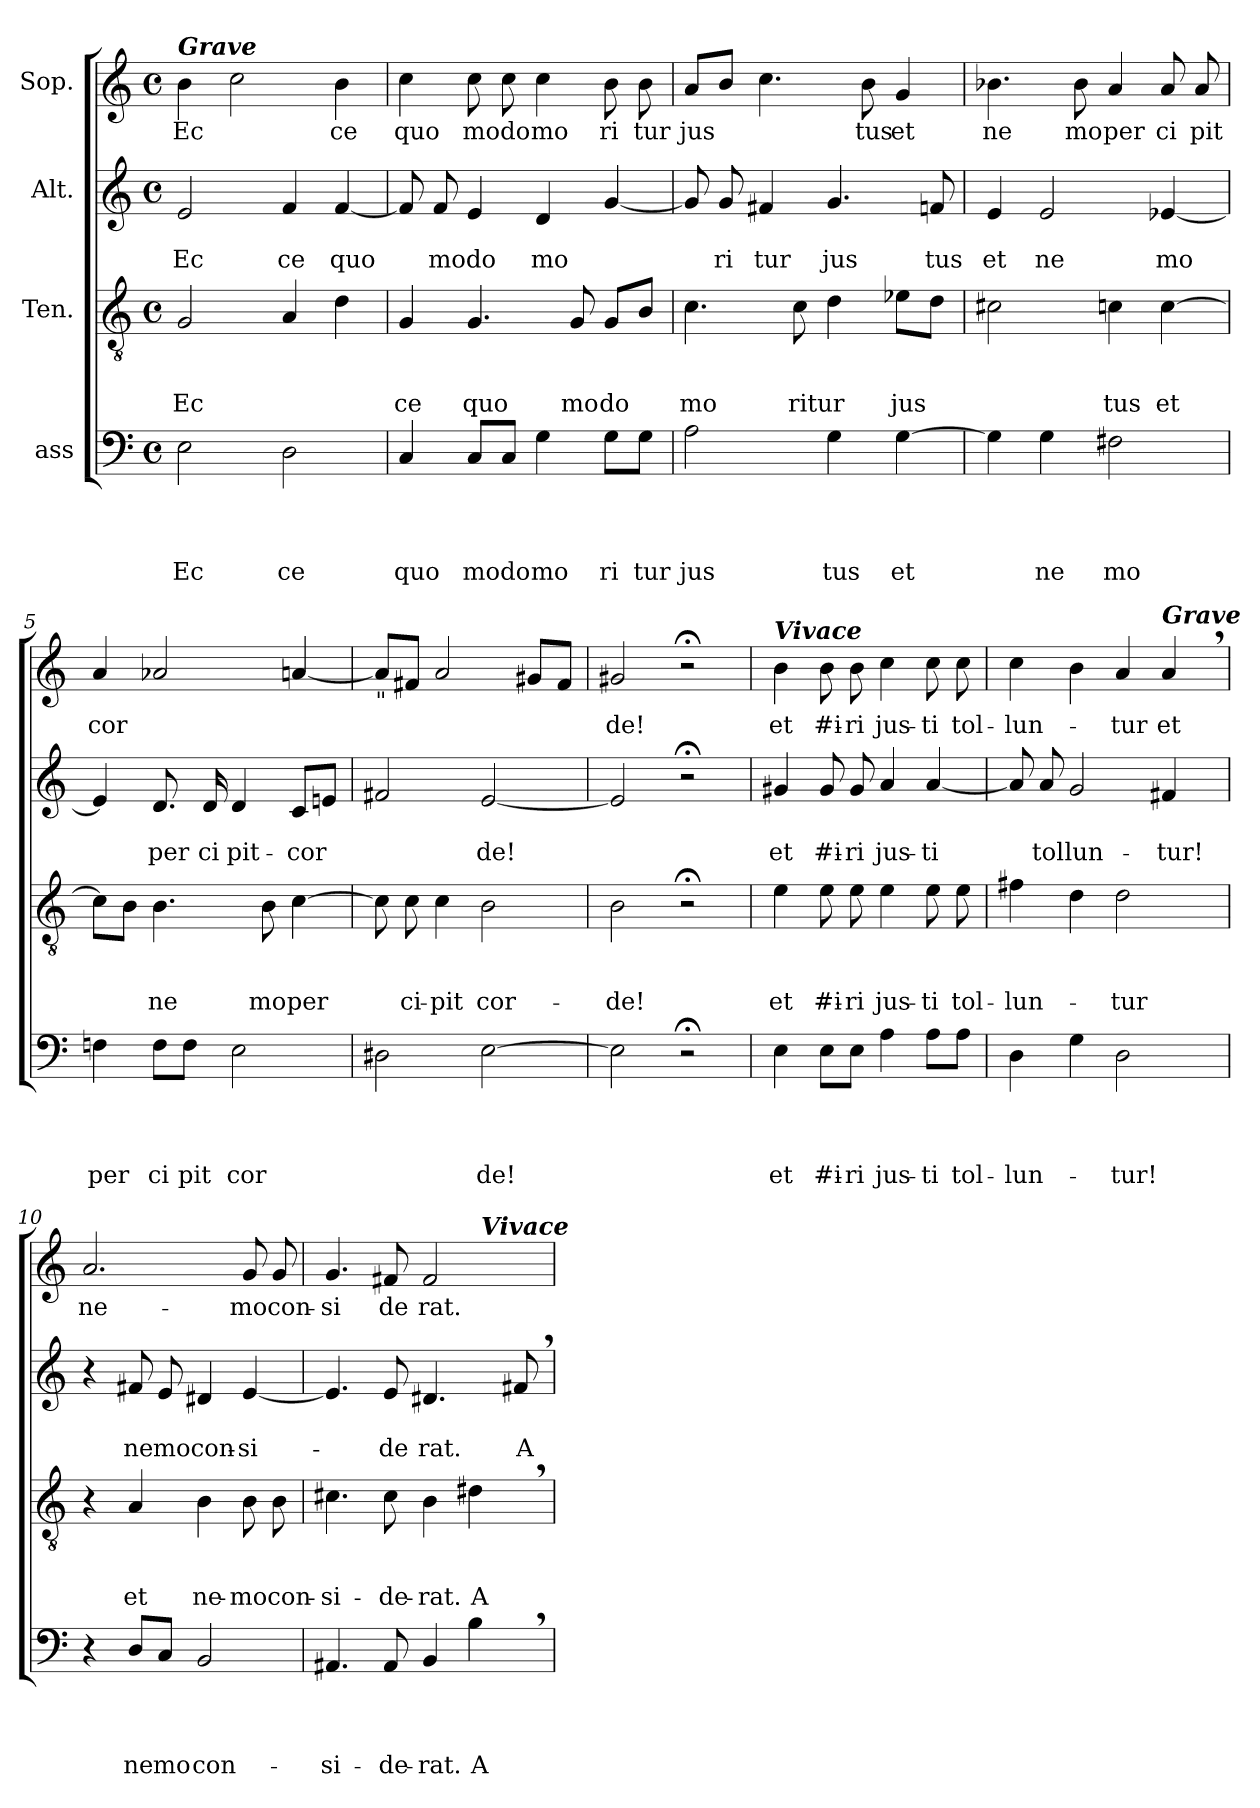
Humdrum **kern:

**kern	**text	**text	**text	**text	**kern	**text	**text	**text	**kern	**text	**text	**kern	**text
*part4	*part4	*part4	*part4	*part4	*part3	*part3	*part3	*part3	*part2	*part2	*part2	*part1	*part1
*staff4	*staff4	*staff4	*staff4	*staff4	*staff3	*staff3	*staff3	*staff3	*staff2	*staff2	*staff2	*staff1	*staff1
*I"ass	*	*	*	*	*I"Ten.	*	*	*	*I"Alt.	*	*	*I"Sop.	*
*clefF4	*	*	*	*	*clefGv2	*	*	*	*clefG2	*	*	*clefG2	*
*k[]	*	*	*	*	*k[]	*	*	*	*k[]	*	*	*k[]	*
*C:	*	*	*	*	*C:	*	*	*	*C:	*	*	*C:	*
*M4/4	*	*	*	*	*M4/4	*	*	*	*M4/4	*	*	*M4/4	*
*met(c)	*	*	*	*	*met(c)	*	*	*	*met(c)	*	*	*met(c)	*
=1	=1	=1	=1	=1	=1	=1	=1	=1	=1	=1	=1	=1	=1
!	!	!	!	!	!	!	!	!	!	!	!	!LO:TX:a:Bi:t=Grave	!
!	!	!	!	!LO:LY:b	!	!	!	!LO:LY:b	!	!	!LO:LY:b	!	!LO:LY:b
2E\	.	.	.	Ec	2G/	.	.	Ec	2e/	.	Ec	4b\	Ec
.	.	.	.	.	.	.	.	.	.	.	.	2cc\	.
!	!	!	!	!LO:LY:b	!	!	!	!	!	!	!LO:LY:b	!	!
2D\	.	.	.	ce	4A/	.	.	.	4f/	.	ce	.	.
!	!	!	!	!	!	!	!	!	!	!	!LO:LY:b	!	!LO:LY:b
.	.	.	.	.	4d\	.	.	.	[<4f/	.	quo	4b\	ce
=2	=2	=2	=2	=2	=2	=2	=2	=2	=2	=2	=2	=2	=2
!	!	!	!	!LO:LY:b	!	!	!	!LO:LY:b	!	!	!	!	!LO:LY:b
4C/	.	.	.	quo	4G/	.	.	ce	8f/]	.	.	4cc\	quo
!	!	!	!	!	!	!	!	!	!	!	!LO:LY:b	!	!
.	.	.	.	.	.	.	.	.	8f/	.	modo	.	.
!	!	!	!	!LO:LY:b	!	!	!	!LO:LY:b	!	!	!	!	!LO:LY:b
8C/L	.	.	.	modo	4.G/	.	.	quo	4e/	.	.	8cc\	modo
8C/J	.	.	.	.	.	.	.	.	.	.	.	8cc\	.
!	!	!	!	!LO:LY:b	!	!	!	!	!	!	!LO:LY:b	!	!LO:LY:b
4G\	.	.	.	mo	.	.	.	.	4d/	.	mo	4cc\	mo
!	!	!	!	!	!	!	!	!LO:LY:b	!	!	!	!	!
.	.	.	.	.	8G/	.	.	mo	.	.	.	.	.
!	!	!	!	!LO:LY:b	!	!	!	!LO:LY:b	!	!	!	!	!LO:LY:b
8G\L	.	.	.	ri	8G/L	.	.	do	[<4g/	.	.	8b\	ri
!	!	!	!	!LO:LY:b	!	!	!	!	!	!	!	!	!LO:LY:b
8G\J	.	.	.	tur	8B/J	.	.	.	.	.	.	8b\	tur
=3	=3	=3	=3	=3	=3	=3	=3	=3	=3	=3	=3	=3	=3
!	!	!	!	!LO:LY:b	!	!	!	!LO:LY:b	!	!	!	!	!LO:LY:b
2A\	.	.	.	jus	4.c\	.	.	mo	8g/]	.	.	8a/L	jus
!	!	!	!	!	!	!	!	!	!	!	!LO:LY:b	!	!
.	.	.	.	.	.	.	.	.	8g/	.	ri	8b/J	.
!	!	!	!	!	!	!	!	!	!	!	!LO:LY:b	!	!
.	.	.	.	.	.	.	.	.	4f#X/	.	tur	4.cc\	.
!	!	!	!	!	!	!	!	!LO:LY:b	!	!	!	!	!
.	.	.	.	.	8c\	.	.	ritur	.	.	.	.	.
!	!	!	!	!LO:LY:b	!	!	!	!	!	!	!LO:LY:b	!	!
4G\	.	.	.	tus	4d\	.	.	.	4.g/	.	jus	.	.
!	!	!	!	!	!	!	!	!	!	!	!	!	!LO:LY:b
.	.	.	.	.	.	.	.	.	.	.	.	8b\	tus
!	!	!	!	!LO:LY:b	!	!	!	!LO:LY:b	!	!	!	!	!LO:LY:b
[>4G\	.	.	.	et	8e-X\L	.	.	jus	.	.	.	4g/	et
!	!	!	!	!	!	!	!	!	!	!	!LO:LY:b	!	!
.	.	.	.	.	8d\J	.	.	.	8fn/	.	tus	.	.
=4	=4	=4	=4	=4	=4	=4	=4	=4	=4	=4	=4	=4	=4
!	!	!	!	!	!	!	!	!	!	!	!LO:LY:b	!	!LO:LY:b
4G\]	.	.	.	.	2c#X\	.	.	.	4e/	.	et	4.b-X\	ne
!	!	!	!	!LO:LY:b	!	!	!	!	!	!	!LO:LY:b	!	!
4G\	.	.	.	ne	.	.	.	.	2e/	.	ne	.	.
!	!	!	!	!	!	!	!	!	!	!	!	!	!LO:LY:b
.	.	.	.	.	.	.	.	.	.	.	.	8b-\	mo
!	!	!	!	!LO:LY:b	!	!	!	!LO:LY:b	!	!	!	!	!LO:LY:b
2F#X\	.	.	.	mo	4cn\	.	.	tus	.	.	.	4a/	per
!	!	!	!	!	!	!	!	!LO:LY:b	!	!	!LO:LY:b	!	!LO:LY:b
.	.	.	.	.	[>4c\	.	.	et	[<4e-X/	.	mo	8a/	ci
!	!	!	!	!	!	!	!	!	!	!	!	!	!LO:LY:b
.	.	.	.	.	.	.	.	.	.	.	.	8a/	pit
=5	=5	=5	=5	=5	=5	=5	=5	=5	=5	=5	=5	=5	=5
!	!	!	!	!LO:LY:b	!	!	!	!	!	!	!	!	!LO:LY:b
4Fn\	.	.	.	per	8c\L]	.	.	.	4e-/]	.	.	4a/	cor
.	.	.	.	.	8B\J	.	.	.	.	.	.	.	.
!	!	!	!	!LO:LY:b	!	!	!	!LO:LY:b	!	!	!LO:LY:b	!	!
8F\L	.	.	.	ci	4.B\	.	.	ne	8.d/	.	per	2a-X/	.
!	!	!	!	!LO:LY:b	!	!	!	!	!	!	!	!	!
8F\J	.	.	.	pit	.	.	.	.	.	.	.	.	.
!	!	!	!	!	!	!	!	!	!	!	!LO:LY:b	!	!
.	.	.	.	.	.	.	.	.	16d/	.	ci	.	.
!	!	!	!	!LO:LY:b	!	!	!	!	!	!	!LO:LY:b	!	!
2E\	.	.	.	cor	.	.	.	.	4d/	.	pit-	.	.
!	!	!	!	!	!	!	!	!LO:LY:b	!	!	!	!	!
.	.	.	.	.	8B\	.	.	mo	.	.	.	.	.
!	!	!	!	!	!	!	!	!LO:LY:b	!	!	!LO:LY:b	!	!
.	.	.	.	.	[<4c\	.	.	per	8c/L	.	-cor	[<4an/	.
.	.	.	.	.	.	.	.	.	8en/J	.	.	.	.
!!LO:LB:g=z
=6	=6	=6	=6	=6	=6	=6	=6	=6	=6	=6	=6	=6	=6
!	!	!	!	!	!	!	!	!	!	!	!	!LO:TX:b:t="	!
2D#X\	.	.	.	.	8c\]	.	.	.	2f#X/	.	.	8a/L]	.
!	!	!	!	!	!	!	!	!LO:LY:b	!	!	!	!	!
.	.	.	.	.	8c\	.	.	ci-	.	.	.	8f#X/J	.
!	!	!	!	!	!	!	!	!LO:LY:b	!	!	!	!	!
.	.	.	.	.	4c\	.	.	-pit	.	.	.	2a/	.
!	!	!	!	!LO:LY:b	!	!	!	!LO:LY:b	!	!	!LO:LY:b	!	!
[>2E\	.	.	.	de!	2B\	.	.	cor-	[<2e/	.	de!	.	.
.	.	.	.	.	.	.	.	.	.	.	.	8g#X/L	.
.	.	.	.	.	.	.	.	.	.	.	.	8f#/J	.
=7	=7	=7	=7	=7	=7	=7	=7	=7	=7	=7	=7	=7	=7
!	!	!	!	!	!	!	!	!LO:LY:b	!	!	!	!	!LO:LY:b
2E\]	.	.	.	.	2B\	.	.	-de!	2e/]	.	.	2g#X/	de!
2r;<	.	.	.	.	2r;<	.	.	.	2r;<	.	.	2r;<	.
=8	=8	=8	=8	=8	=8	=8	=8	=8	=8	=8	=8	=8	=8
!	!	!	!	!	!	!	!	!	!	!	!	!LO:TX:a:Bi:t=Vivace	!
!	!	!	!	!LO:LY:b	!	!	!	!LO:LY:b	!	!	!LO:LY:b	!	!LO:LY:b
4E\	.	.	.	et	4e\	.	.	et	4g#X/	.	et	4b\	et
!	!	!	!	!LO:LY:b	!	!	!	!LO:LY:b	!	!	!LO:LY:b	!	!LO:LY:b
8E\L	.	.	.	#i-	8e\	.	.	#i-	8g#/	.	#i-	8b\	#i-
!	!	!	!	!LO:LY:b	!	!	!	!LO:LY:b	!	!	!LO:LY:b	!	!LO:LY:b
8E\J	.	.	.	-ri	8e\	.	.	-ri	8g#/	.	-ri	8b\	-ri
!	!	!	!	!LO:LY:b	!	!	!	!LO:LY:b	!	!	!LO:LY:b	!	!LO:LY:b
4A\	.	.	.	jus-	4e\	.	.	jus-	4a/	.	jus-	4cc\	jus-
!	!	!	!	!LO:LY:b	!	!	!	!LO:LY:b	!	!	!LO:LY:b	!	!LO:LY:b
8A\L	.	.	.	-ti	8e\	.	.	-ti	[<4a/	.	-ti	8cc\	-ti
!	!	!	!	!LO:LY:b	!	!	!	!LO:LY:b	!	!	!	!	!LO:LY:b
8A\J	.	.	.	tol-	8e\	.	.	tol-	.	.	.	8cc\	tol-
=9	=9	=9	=9	=9	=9	=9	=9	=9	=9	=9	=9	=9	=9
!	!	!	!	!LO:LY:b	!	!	!	!LO:LY:b	!	!	!	!	!LO:LY:b
4D\	.	.	.	-lun-	4f#X\	.	.	-lun-	8a/]	.	.	4cc\	-lun-
!	!	!	!	!	!	!	!	!	!	!	!LO:LY:b	!	!
.	.	.	.	.	.	.	.	.	8a/	.	tol	.	.
!	!	!	!	!	!	!	!	!	!	!	!LO:LY:b	!	!
4G\	.	.	.	.	4d\	.	.	.	2g/	.	lun-	4b\	.
!	!	!	!	!LO:LY:b	!	!	!	!LO:LY:b	!	!	!	!	!LO:LY:b
2D\	.	.	.	-tur!	2d\	.	.	-tur	.	.	.	4a/	-tur
!	!	!	!	!	!	!	!	!	!	!	!	!LO:TX:a:Bi:t=Grave	!
!	!	!	!	!	!	!	!	!	!	!	!LO:LY:b	!	!LO:LY:b
.	.	.	.	.	.	.	.	.	4f#X/	.	-tur!	4a,>/	et
=10	=10	=10	=10	=10	=10	=10	=10	=10	=10	=10	=10	=10	=10
!	!	!	!	!	!	!	!	!	!	!	!	!	!LO:LY:b
4r	.	.	.	.	4r	.	.	.	4r	.	.	2.a/	ne-
!	!	!	!	!LO:LY:b	!	!	!	!LO:LY:b	!	!	!LO:LY:b	!	!
8D/L	.	.	.	ne	4A/	.	.	et	8f#X/	.	ne	.	.
!	!	!	!	!LO:LY:b	!	!	!	!	!	!	!LO:LY:b	!	!
8C/J	.	.	.	mo	.	.	.	.	8e/	.	mo	.	.
!	!	!	!	!LO:LY:b	!	!	!	!LO:LY:b	!	!	!LO:LY:b	!	!
2BB/	.	.	.	con-	4B\	.	.	ne-	4d#X/	.	con-	.	.
!	!	!	!	!	!	!	!	!LO:LY:b	!	!	!LO:LY:b	!	!LO:LY:b
.	.	.	.	.	8B\	.	.	-mo	[<4e/	.	-si-	8g/	-mo
!	!	!	!	!	!	!	!	!LO:LY:b	!	!	!	!	!LO:LY:b
.	.	.	.	.	8B\	.	.	con-	.	.	.	8g/	con-
!!LO:LB:g=z
=11	=11	=11	=11	=11	=11	=11	=11	=11	=11	=11	=11	=11	=11
!	!	!	!	!	!	!	!	!	!	!	!	!LO:TX:b:t=&&	!
!	!	!	!	!LO:LY:b	!	!	!	!LO:LY:b	!	!	!	!	!LO:LY:b
*	*	*	*	*	*	*	*	*	*	*	*	*^	*
4.AA#X/	.	.	.	-si-	4.c#X\	.	.	-si-	4.e/]	.	.	4.g/	2ryy	-si
!	!	!	!	!LO:LY:b	!	!	!	!LO:LY:b	!	!	!LO:LY:b	!	!	!LO:LY:b
8AA#/	.	.	.	-de-	8c#\	.	.	-de-	8e/	.	-de	8f#X/	.	de
!	!	!	!	!LO:LY:b	!	!	!	!LO:LY:b	!	!	!LO:LY:b	!	!	!LO:LY:b
4BB/	.	.	.	-rat.	4B\	.	.	-rat.	4.d#X/	.	rat.	2f#/	4ryy	rat.
!	!	!	!	!LO:LY:b	!	!	!	!LO:LY:b	!	!	!	!	!	!
4B,>\	.	.	.	A	4d#X,>\	.	.	A	.	.	.	.	32ryy	.
!	!	!	!	!	!	!	!	!	!	!	!	!	!LO:TX:a:Bi:t=Vivace	!
.	.	.	.	.	.	.	.	.	.	.	.	.	8..ryy	.
!	!	!	!	!	!	!	!	!	!	!	!LO:LY:b	!	!	!
.	.	.	.	.	.	.	.	.	8f#X,>/	.	A	.	.	.
*	*	*	*	*	*	*	*	*	*	*	*	*v	*v	*
=	=	=	=	=	=	=	=	=	=	=	=	=	=
*-	*-	*-	*-	*-	*-	*-	*-	*-	*-	*-	*-	*-	*-
